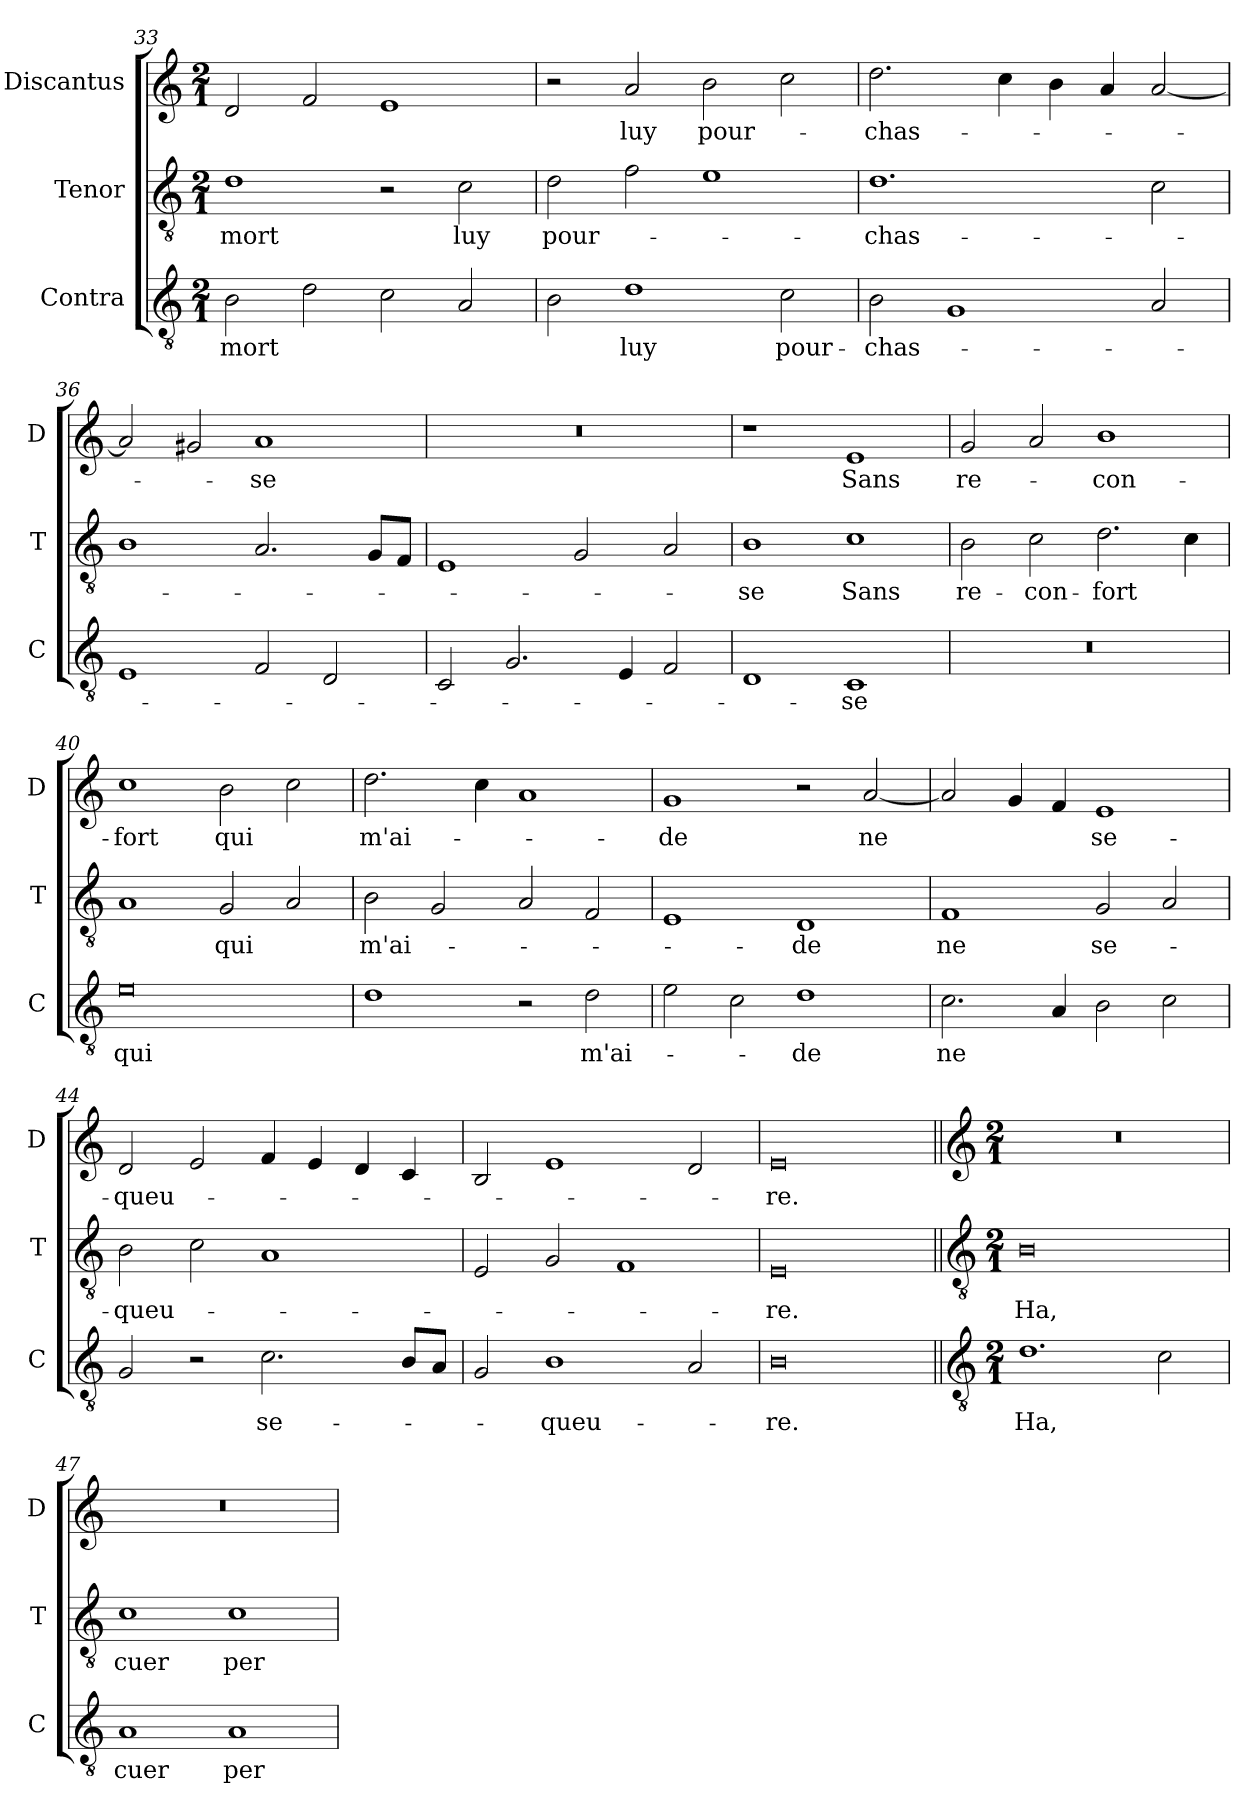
**kern	**text	**kern	**text	**kern	**text
*part3	*part3	*part2	*part2	*part1	*part1
*staff3	*staff3	*staff2	*staff2	*staff1	*staff1
*I"Contra	*	*I"Tenor	*	*I"Discantus	*
*I'C	*	*I'T	*	*I'D	*
*clefGv2	*	*clefGv2	*	*clefG2	*
*k[]	*	*k[]	*	*k[]	*
*M2/1	*	*M2/1	*	*M2/1	*
=33	=33	=33	=33	=33	=33
2B	mort	1d	mort	2d	.
2d	.	.	.	2f	.
2c	.	2r	.	1e	.
2A	.	2c	luy	.	.
=34	=34	=34	=34	=34	=34
2B	.	2d	pour-	2r	.
1d	luy	2f	.	2a	luy
.	.	1e	.	2b	pour-
2c	pour-	.	.	2cc	.
=35	=35	=35	=35	=35	=35
2B	-chas-	1.d	-chas-	2.dd	-chas-
1G	.	.	.	.	.
.	.	.	.	4cc	.
.	.	.	.	4b	.
.	.	.	.	4a	.
2A	.	2c	.	[2a	.
=36	=36	=36	=36	=36	=36
1E	.	1B	.	2a]	.
.	.	.	.	2g#X	.
2F	.	2.A	.	1a	-se
2D	.	.	.	.	.
.	.	8GL	.	.	.
.	.	8FJ	.	.	.
=37	=37	=37	=37	=37	=37
2C	.	1E	.	0r	.
2.G	.	.	.	.	.
.	.	2G	.	.	.
4E	.	.	.	.	.
2F	.	2A	.	.	.
=38	=38	=38	=38	=38	=38
1D	.	1B	-se	1r	.
1C	-se	1c	Sans	1e	Sans
=39	=39	=39	=39	=39	=39
0r	.	2B	re-	2g	re-
.	.	2c	-con-	2a	.
.	.	2.d	-fort	1b	-con-
.	.	4c	.	.	.
=40	=40	=40	=40	=40	=40
0e	qui	1A	.	1cc	-fort
.	.	2G	qui	2b	qui
.	.	2A	.	2cc	.
=41	=41	=41	=41	=41	=41
1d	.	2B	m'ai-	2.dd	m'ai-
.	.	2G	.	.	.
.	.	.	.	4cc	.
2r	.	2A	.	1a	.
2d	m'ai-	2F	.	.	.
=42	=42	=42	=42	=42	=42
2e	.	1E	.	1g	-de
2c	.	.	.	.	.
1d	-de	1D	-de	2r	.
.	.	.	.	[2a	ne
=43	=43	=43	=43	=43	=43
2.c	ne	1F	ne	2a]	.
.	.	.	.	4g	.
4A	.	.	.	4f	.
2B	.	2G	se-	1e	se-
2c	.	2A	.	.	.
=44	=44	=44	=44	=44	=44
2G	.	2B	-queu-	2d	-queu-
2r	.	2c	.	2e	.
2.c	se-	1A	.	4f	.
.	.	.	.	4e	.
.	.	.	.	4d	.
8BL	.	.	.	4c	.
8AJ	.	.	.	.	.
=45	=45	=45	=45	=45	=45
2G	.	2E	.	2B	.
1B	-queu-	2G	.	1e	.
.	.	1F	.	.	.
2A	.	.	.	2d	.
=46	=46	=46	=46	=46	=46
0B	-re.	0E	-re.	0e	-re.
!!LO:LB:g=z
=||	=||	=||	=||	=||	=||
*clefGv2	*	*clefGv2	*	*clefG2	*
*k[]	*	*k[]	*	*k[]	*
*M2/1	*	*M2/1	*	*M2/1	*
1.d	Ha,	0B	Ha,	0r	.
2c	.	.	.	.	.
=47	=47	=47	=47	=47	=47
1A	cuer	1c	cuer	0r	.
1A	per-	1c	per-	.	.
=	=	=	=	=	=
*-	*-	*-	*-	*-	*-
